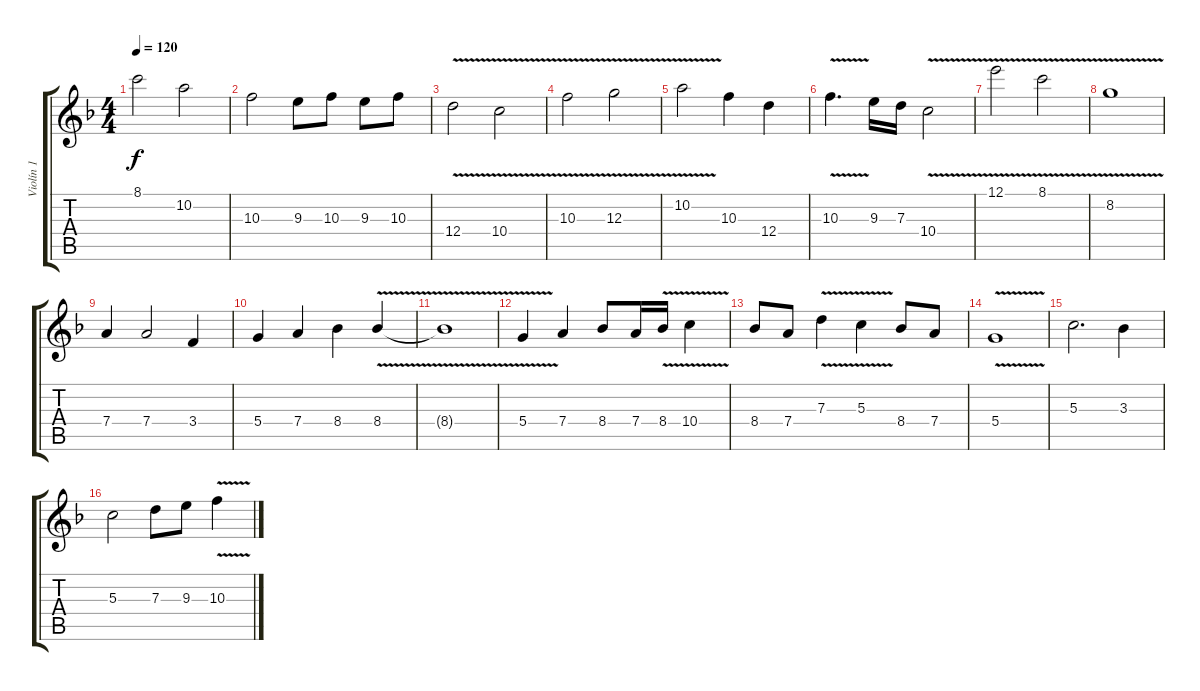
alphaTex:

\track ("Violín 1" "Violín 1") {instrument overdrivenguitar}
\staff {score tabs}
\tuning (E4 B3 G3 D3 A2 E2) {hide}
\ts (4 4)
\tempo 120
\clef g2
\ks f
8.1.2{dy f} 10.2.2 |
10.3.2 9.3.8 10.3.8 9.3.8 10.3.8 |
12.4{v}.2 10.4{v}.2 |
10.3{v}.2 12.3{v}.2 |
10.2{v}.2 10.3.4 12.4.4 |
10.3{v}.4{d} 9.3.16 7.3.16 10.4{v}.2 |
12.1{v}.2 8.1{v}.2 |
8.2{v}.1 |
7.4.4 7.4.2 3.4.4 |
5.4.4 7.4.4 8.4.4 8.4{v}.4{beam Up} |
8.4{t}.1 |
5.4{v}.4 7.4.4 8.4.8 7.4.16 8.4{v}.16 10.4{v}.4 |
8.4.8 7.4.8 7.3{v}.4 5.3{v}.4 8.4.8 7.4.8 |
5.4{v}.1 |
5.3.2{d} 3.3.4 |
5.3.2 7.3.8 9.3.8 10.3{v}.4
